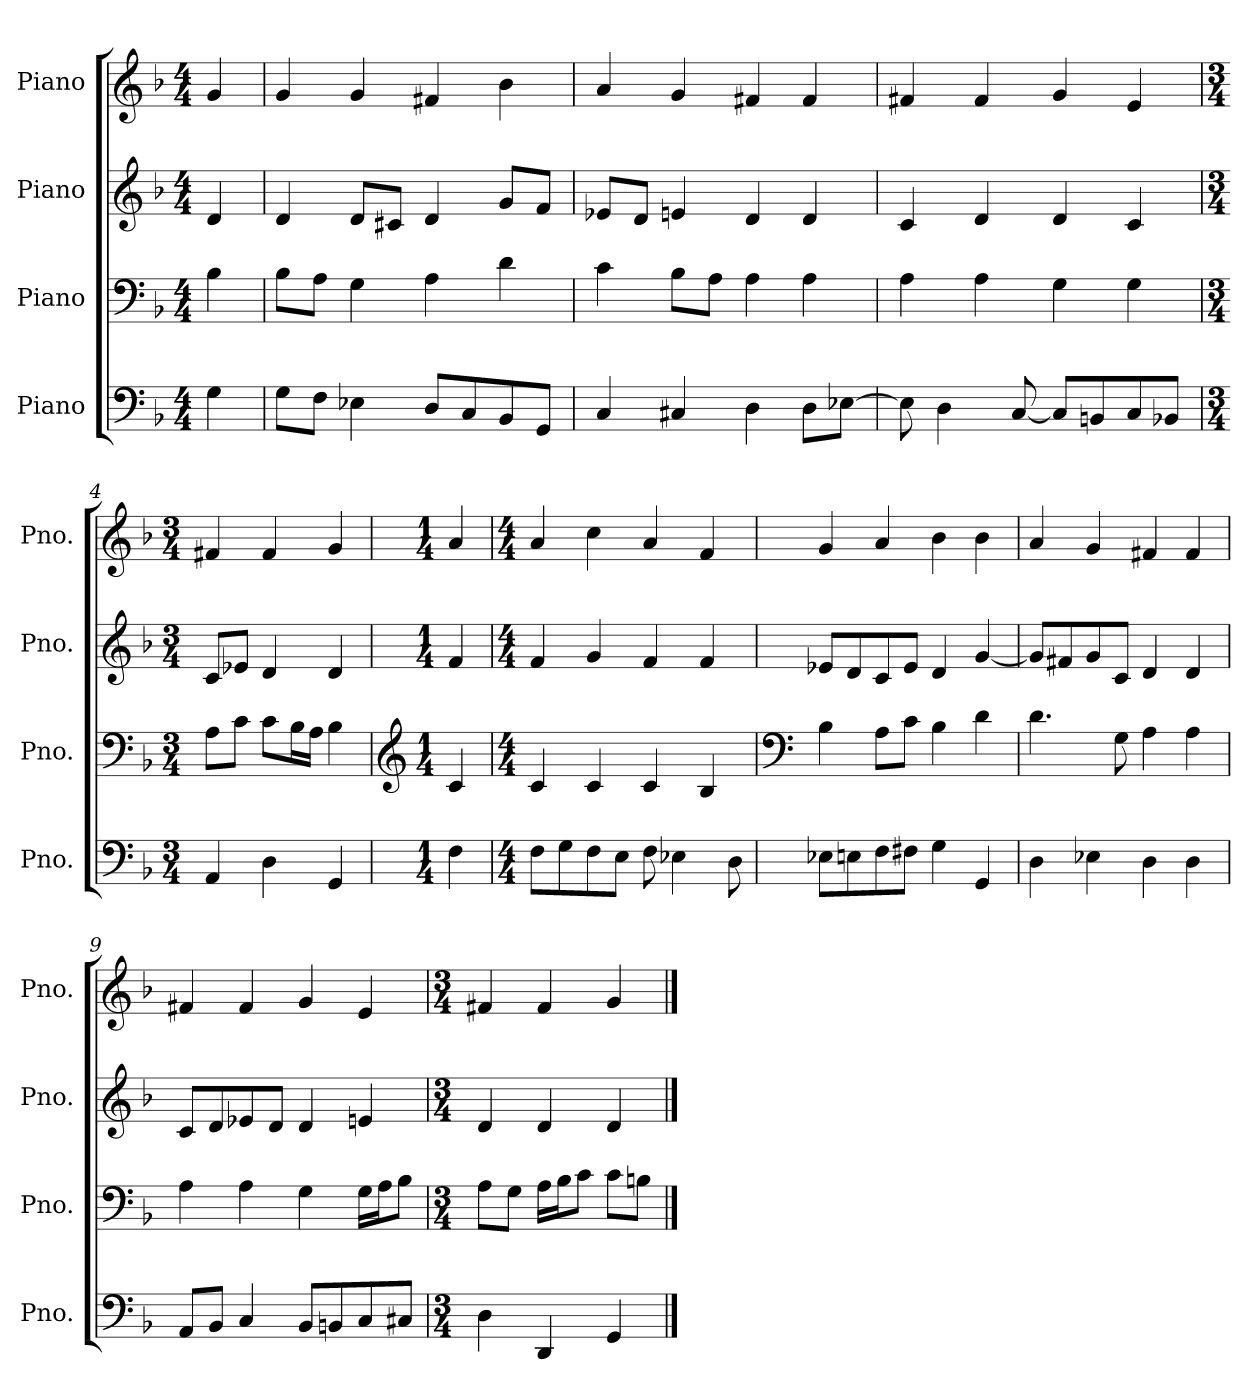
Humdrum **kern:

**kern	**kern	**kern	**kern
*part4	*part3	*part2	*part1
*staff4	*staff3	*staff2	*staff1
*I"Piano	*I"Piano	*I"Piano	*I"Piano
*I'Pno.	*I'Pno.	*I'Pno.	*I'Pno.
*clefF4	*clefF4	*clefG2	*clefG2
*k[b-]	*k[b-]	*k[b-]	*k[b-]
*M4/4	*M4/4	*M4/4	*M4/4
*MM120	*MM120	*MM120	*MM120
=	=	=	=
4G\	4B-\	4d/	4g/
=1	=1	=1	=1
8G\L	8B-\L	4d/	4g/
8F\J	8A\J	.	.
4E-X\	4G\	8d/L	4g/
.	.	8c#X/J	.
8D/L	4A\	4d/	4f#X/
8C/	.	.	.
8BB-/	4d\	8g/L	4b-\
8GG/J	.	8f/J	.
=2	=2	=2	=2
4C/	4c\	8e-X/L	4a/
.	.	8d/J	.
4C#X/	8B-\L	4en/	4g/
.	8A\J	.	.
4D\	4A\	4d/	4f#X/
8D\L	4A\	4d/	4f#/
[8E-X\J	.	.	.
=3	=3	=3	=3
8E-\]	4A\	4c/	4f#X/
4D\	.	.	.
.	4A\	4d/	4f#/
[8C/	.	.	.
8C/L]	4G\	4d/	4g/
8BBn/	.	.	.
8C/	4G\	4c/	4e/
8BB-X/J	.	.	.
=4	=4	=4	=4
*M3/4	*M3/4	*M3/4	*M3/4
4AA/	8A\L	8c/L	4f#X/
.	8c\J	8e-X/J	.
4D\	8c\L	4d/	4f#/
.	16B-\L	.	.
.	16A\JJ	.	.
4GG/	4B-\	4d/	4g/
!!LO:LB:g=z
=5	=5	=5	=5
*	*clefG2	*	*
*M1/4	*M1/4	*M1/4	*M1/4
4F\	4c/	4f/	4a/
=6	=6	=6	=6
*M4/4	*M4/4	*M4/4	*M4/4
8F\L	4c/	4f/	4a/
8G\	.	.	.
8F\	4c/	4g/	4cc\
8E\J	.	.	.
8F\	4c/	4f/	4a/
4E-X\	.	.	.
.	4B-/	4f/	4f/
8D\	.	.	.
=7	=7	=7	=7
*	*clefF4	*	*
8E-X\L	4B-\	8e-X/L	4g/
8En\	.	8d/	.
8F\	8A\L	8c/	4a/
8F#X\J	8c\J	8e-/J	.
4G\	4B-\	4d/	4b-\
4GG/	4d\	[4g/	4b-\
=8	=8	=8	=8
4D\	4.d\	8g/L]	4a/
.	.	8f#X/	.
4E-X\	.	8g/	4g/
.	8G\	8c/J	.
4D\	4A\	4d/	4f#X/
4D\	4A\	4d/	4f#/
=9	=9	=9	=9
8AA/L	4A\	8c/L	4f#X/
8BB-/J	.	8d/	.
4C/	4A\	8e-X/	4f#/
.	.	8d/J	.
8BB-/L	4G\	4d/	4g/
8BBn/	.	.	.
8C/	16G\LL	4en/	4e/
.	16A\J	.	.
8C#X/J	8B-\J	.	.
!!LO:LB:g=z
=10	=10	=10	=10
*M3/4	*M3/4	*M3/4	*M3/4
4D\	8A\L	4d/	4f#X/
.	8G\J	.	.
4DD/	16A\LL	4d/	4f#/
.	16B-\J	.	.
.	8c\J	.	.
4GG/	8c\L	4d/	4g/
.	8Bn\J	.	.
==	==	==	==
*-	*-	*-	*-
